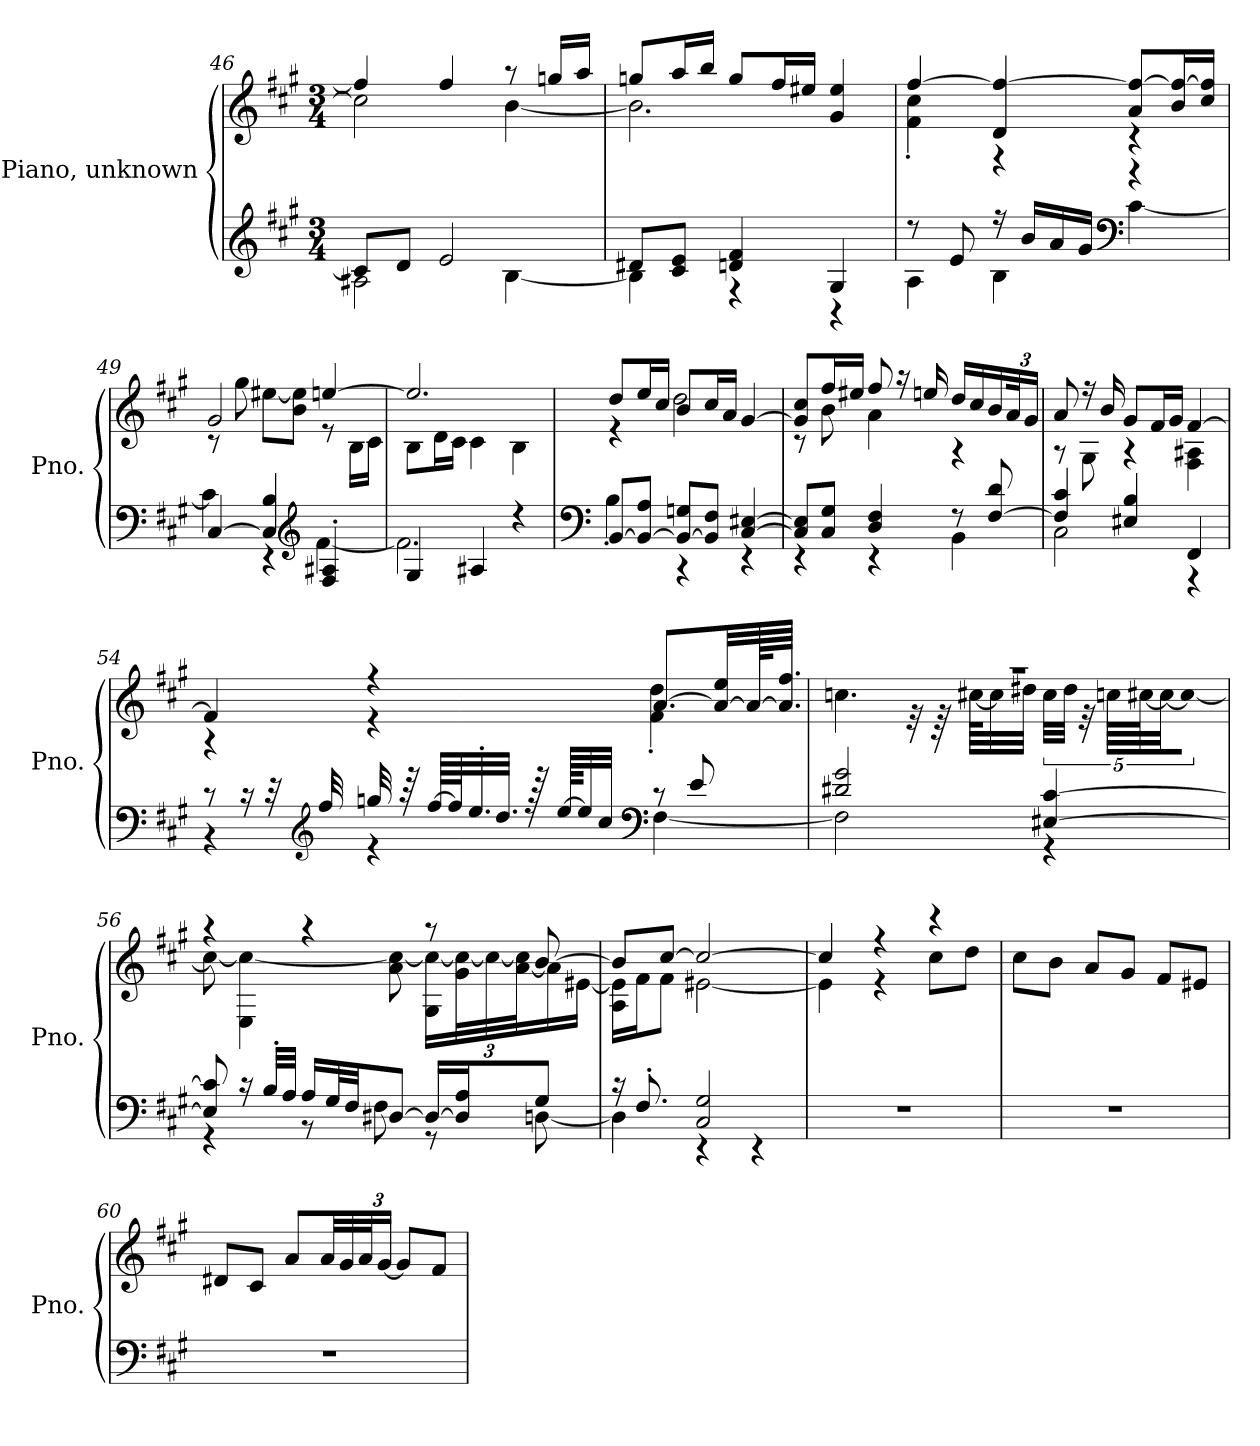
**kern	**kern
*part1	*part1
*staff2	*staff1
*I"Piano, unknown	*
*I'Pno.	*
*clefG2	*clefG2
*k[f#c#g#]	*k[f#c#g#]
*M3/4	*M3/4
=46	=46
*^	*^
8c#/L]	2A#X\	4ff#/]	2cc#\]
8d/J	.	.	.
2e/	.	4ff#/	.
.	[4B\	8r	[4b\
.	.	16ggn/LL	.
.	.	16aa/JJ	.
=47	=47	=47	=47
8d#X/L	4B\]	8ggn/L	2.b\]
8c#/ 8e/J	.	16aa/L	.
.	.	16bb/JJ	.
4dn/ 4f#/	4r	8gg/L	.
.	.	16ff#/L	.
.	.	16ee#X/JJ	.
4G#/	4r	4g#/ 4ee#/	.
!!LO:LB:g=z	!!
=48	=48	=48	=48
8r	4A\	[4ff#/	4f#\' 4cc#\'
8e/	.	.	.
16r	4B\	4d/ 4ff#/_	4r
16b/LL	.	.	.
16a/	.	.	.
16g#/JJ	.	.	.
*clefF4	*	*	*
4r	[4c#\	8a/ 8ff#/_L	4r
.	.	16b/ 16ff#/_L	.
.	.	16cc#/ 16ff#/]JJ	.
=49	=49	=49	=49
[4C#/	4c#\]	2g#/	8r
.	.	.	8gg#\
4C#/] 4B/	4r	.	[8ee#X\L
.	.	.	8b\ 8ee#\]J
*clefG2	*	*	*
4F#/' 4A#X/'	[4f#\	[4een/	8r
.	.	.	16B\LL
.	.	.	16c#\JJ
=50	=50	=50	=50
4G#/	2.f#\]	2.ee/]	8B\L
.	.	.	16d\L
.	.	.	16c#\JJ
4A#X/	.	.	4c#\
4r	.	.	4B\
=51	=51	=51	=51
*clefF4	*	*	*
[8BB/L	4B'\	8dd/L	4r
8BB/_ 8A/J	.	16ee/L	.
.	.	16cc#/JJ	.
8BB/_ 8Gn/L	4r	8b/L	2dd\
8BB/] 8F#/J	.	16cc#/L	.
.	.	16a/JJ	.
[4C#/ [4E#X/	4r	[4g#/	.
!!LO:LB:g=z	!!
=52	=52	=52	=52
8C#/] 8E#/]L	4r	8g#/] 8cc#/L	8r
8C#/ 8G#/J	.	16ff#/L	8b\
.	.	16ee#X/JJ	.
4D/ 4F#/	4r	8ff#/	4a\
.	.	16r	.
.	.	16een/	.
8r	4BB\	16dd/LL	4r
.	.	16cc#/	.
[8F#/ 8d/	.	16b/	.
*	*	*Xbrackettup	*
.	.	48a/K	.
.	.	24g#/JJ	.
=53	=53	=53	=53
4F#/] 4c#/	2C#\	8a/	8r
.	.	16r	8G#\
.	.	16b/	.
4E#X/ 4B/	.	8g#/L	4r
.	.	16f#/L	.
.	.	16g#/JJ	.
4FF#/	4r	[4f#/	4F#\ 4A#X\
!!LO:LB:g=z	!!
=54	=54	=54	=54
8r	4r	4f#/]	4r
16r	.	.	.
32r	.	.	.
*clefG2	*	*	*
32ff#/	.	.	.
32ggn/	4r	4r	4r
64r	.	.	.
[64ff#/LLLL	.	.	.
64ff#/J]	.	.	.
32.ee'/	.	.	.
32.dd/JJJ	.	.	.
128r	.	.	.
[128ee/KKLLL	.	.	.
32ee/]	.	.	.
32cc#/JJJ	.	.	.
*clefF4	*	*	*
8r	[4F#\	[8.a/L	4f#\' 4dd\'
8e/	.	.	.
.	.	32a/_ 32ee/LL	.
.	.	128a/KL_	.
.	.	64.a/] 64.ff#/JJJJ	.
!!LO:LB:g=z	!!
=55	=55	=55	=55
2d#X/ 2g#/	2F#\]	2.r	4.ccn\
.	.	.	32r
.	.	.	64r
.	.	.	[64cc#X\KLLL
.	.	.	32cc#\]
.	.	.	32dd#X\JJJ
*	*	*	*brackettup
[4E#X/ [4c#/	4r	.	40cc#\LLL
.	.	.	40dd#\JJJ
.	.	.	40r
.	.	.	80ccn\LLLL
.	.	.	[80cc#X\J
.	.	.	40cc#\JJ_
.	.	.	8cc#\J_
=56	=56	=56	=56
8E#/] 8c#/]	4r	4r	8cc#\_
16r	.	.	4E\ 4cc#\_
32B'/LLL	.	.	.
32A/JJJ	.	.	.
16A/LL	8r	4r	.
32G#/L	.	.	.
32F#/JJ	.	.	.
[8D#X/J	8F#\	.	8a\ 8cc#\_
16D#/LL_	8r	8r	16G#\ 16cc#\_LL
*	*	*	*Xbrackettup
16D#/] 16A/J	.	.	48g#\ 48cc#\_L
.	.	.	48cc#\_
.	.	.	[48a\ 48cc#\]J
8G#/J	[8Dn\	[8b/	16a\]
.	.	.	[16e#X\JJ
!!LO:LB:g=z	!!
=57	=57	=57	=57
16r	4D\]	8b/L]	16A\ 16e#\]LL
8.F#'/	.	.	16f#\J
.	.	[8cc#/J	8f#\J
2C#/ 2G#/	4r	2cc#/_	[2e#X\
.	4r	.	.
*v	*v	*	*
=58	=58	=58
2.r	4cc#/]	4e#\]
.	4r	4r
.	4r	8cc#\L
.	.	8dd\J
*	*v	*v
=59	=59
2.r	8cc#\L
.	8b\J
.	8a/L
.	8g#/J
.	8f#/L
.	8e#X/J
=60	=60
2.r	8d#X/L
.	8c#/J
.	8a/L
.	32a/LL
.	32g#/
.	48a/J
.	[24g#/JJ
.	8g#/L]
.	8f#/J
=	=
*-	*-
